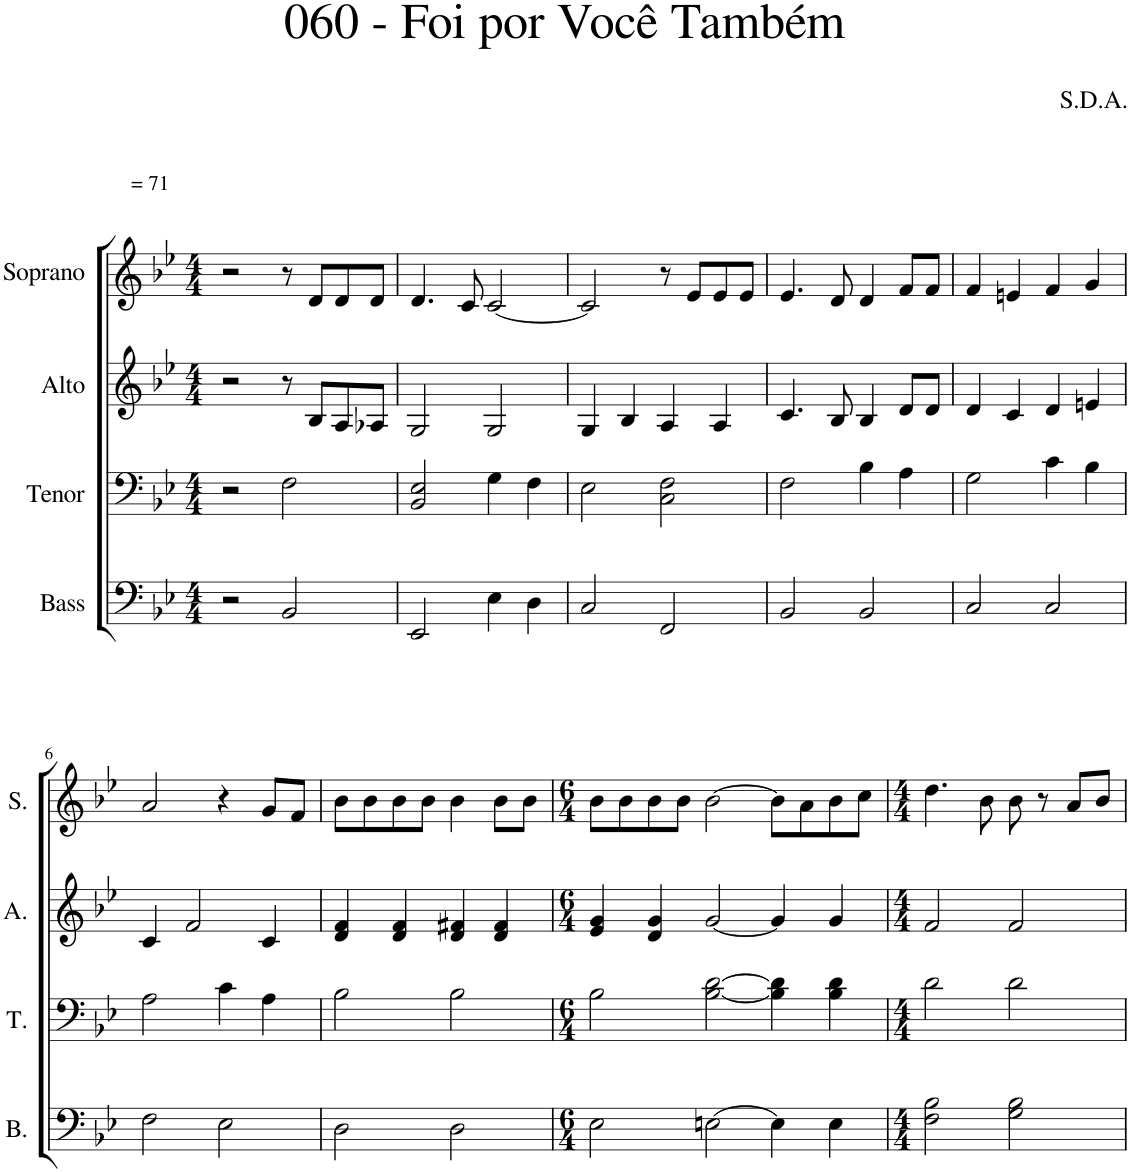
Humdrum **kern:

**kern	**kern	**kern	**kern
*part4	*part3	*part2	*part1
*staff4	*staff3	*staff2	*staff1
*I"Bass	*I"Tenor	*I"Alto	*I"Soprano
*I'B.	*I'T.	*I'A.	*I'S.
*clefF4	*clefF4	*clefG2	*clefG2
*k[b-e-]	*k[b-e-]	*k[b-e-]	*k[b-e-]
*M4/4	*M4/4	*M4/4	*M4/4
=1	=1	=1	=1
2r	2r	2r	2r
!	!	!	!LO:TX:a:t== 71
2BB-/	2F\	8r	8r
.	.	8B-/L	8d/L
.	.	8A/	8d/
.	.	8A-X/J	8d/J
=2	=2	=2	=2
2EE-/	2BB-/ 2E-/	2G/	4.d/
.	.	.	8c/
4E-\	4G\	2G/	[2c/
4D\	4F\	.	.
=3	=3	=3	=3
2C/	2E-\	4G/	2c/]
.	.	4B-/	.
2FF/	2C\ 2F\	4A/	8r
.	.	.	8e-/L
.	.	4A/	8e-/
.	.	.	8e-/J
=4	=4	=4	=4
2BB-/	2F\	4.c/	4.e-/
.	.	8B-/	8d/
2BB-/	4B-\	4B-/	4d/
.	4A\	8d/L	8f/L
.	.	8d/J	8f/J
=5	=5	=5	=5
2C/	2G\	4d/	4f/
.	.	4c/	4en/
2C/	4c\	4d/	4f/
.	4B-\	4en/	4g/
!!LO:LB:g=z
=6	=6	=6	=6
2F\	2A\	4c/	2a/
.	.	2f/	.
2E-\	4c\	.	4r
.	4A\	4c/	8g/L
.	.	.	8f/J
=7	=7	=7	=7
2D\	2B-\	4d/ 4f/	8b-\L
.	.	.	8b-\
.	.	4d/ 4f/	8b-\
.	.	.	8b-\J
2D\	2B-\	4d/ 4f#X/	4b-\
.	.	4d/ 4f#/	8b-\L
.	.	.	8b-\J
=8	=8	=8	=8
*M6/4	*M6/4	*M6/4	*M6/4
2E-\	2B-\	4e-/ 4g/	8b-\L
.	.	.	8b-\
.	.	4d/ 4g/	8b-\
.	.	.	8b-\J
[2En\	[2B-\ [2d\	[2g/	[2b-\
4E\]	4B-\] 4d\]	4g/]	8b-\L]
.	.	.	8a\
4E\	4B-\ 4d\	4g/	8b-\
.	.	.	8cc\J
=9	=9	=9	=9
*M4/4	*M4/4	*M4/4	*M4/4
2F\ 2B-\	2d\	2f/	4.dd\
.	.	.	8b-\
2G\ 2B-\	2d\	2f/	8b-\
.	.	.	8r
.	.	.	8a/L
.	.	.	8b-/J
=	=	=	=
*-	*-	*-	*-
